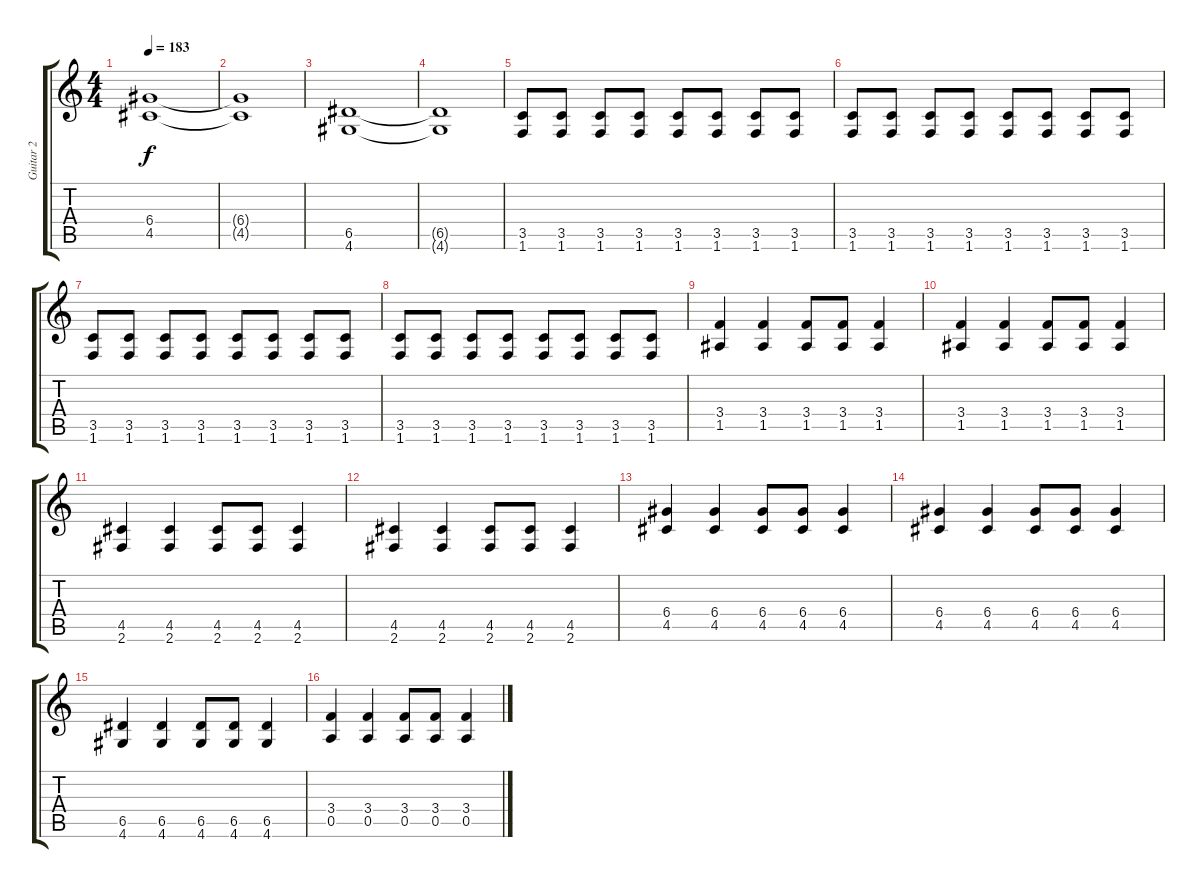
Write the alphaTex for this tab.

\track ("Guitar 2" "Guitar 2") {instrument overdrivenguitar}
\staff {score tabs}
\tuning (E4 B3 G3 D3 A2 E2) {hide}
\ts (4 4)
\tempo 183
\clef g2
\ks c
(6.4 4.5).1{dy f} |
(6.4{t} 4.5{t}).1 |
(6.5 4.6).1 |
(6.5{t} 4.6{t}).1 |
(3.5 1.6).8 (3.5 1.6).8 (3.5 1.6).8 (3.5 1.6).8 (3.5 1.6).8 (3.5 1.6).8 (3.5 1.6).8 (3.5 1.6).8 |
(3.5 1.6).8 (3.5 1.6).8 (3.5 1.6).8 (3.5 1.6).8 (3.5 1.6).8 (3.5 1.6).8 (3.5 1.6).8 (3.5 1.6).8 |
(3.5 1.6).8 (3.5 1.6).8 (3.5 1.6).8 (3.5 1.6).8 (3.5 1.6).8 (3.5 1.6).8 (3.5 1.6).8 (3.5 1.6).8 |
(3.5 1.6).8 (3.5 1.6).8 (3.5 1.6).8 (3.5 1.6).8 (3.5 1.6).8 (3.5 1.6).8 (3.5 1.6).8 (3.5 1.6).8 |
(3.4 1.5).4 (3.4 1.5).4 (3.4 1.5).8 (3.4 1.5).8 (3.4 1.5).4 |
(3.4 1.5).4 (3.4 1.5).4 (3.4 1.5).8 (3.4 1.5).8 (3.4 1.5).4 |
(4.5 2.6).4 (4.5 2.6).4 (4.5 2.6).8 (4.5 2.6).8 (4.5 2.6).4 |
(4.5 2.6).4 (4.5 2.6).4 (4.5 2.6).8 (4.5 2.6).8 (4.5 2.6).4 |
(6.4 4.5).4 (6.4 4.5).4 (6.4 4.5).8 (6.4 4.5).8 (6.4 4.5).4 |
(6.4 4.5).4 (6.4 4.5).4 (6.4 4.5).8 (6.4 4.5).8 (6.4 4.5).4 |
(6.5 4.6).4 (6.5 4.6).4 (6.5 4.6).8 (6.5 4.6).8 (6.5 4.6).4 |
(3.4 0.5).4 (3.4 0.5).4 (3.4 0.5).8 (3.4 0.5).8 (3.4 0.5).4
